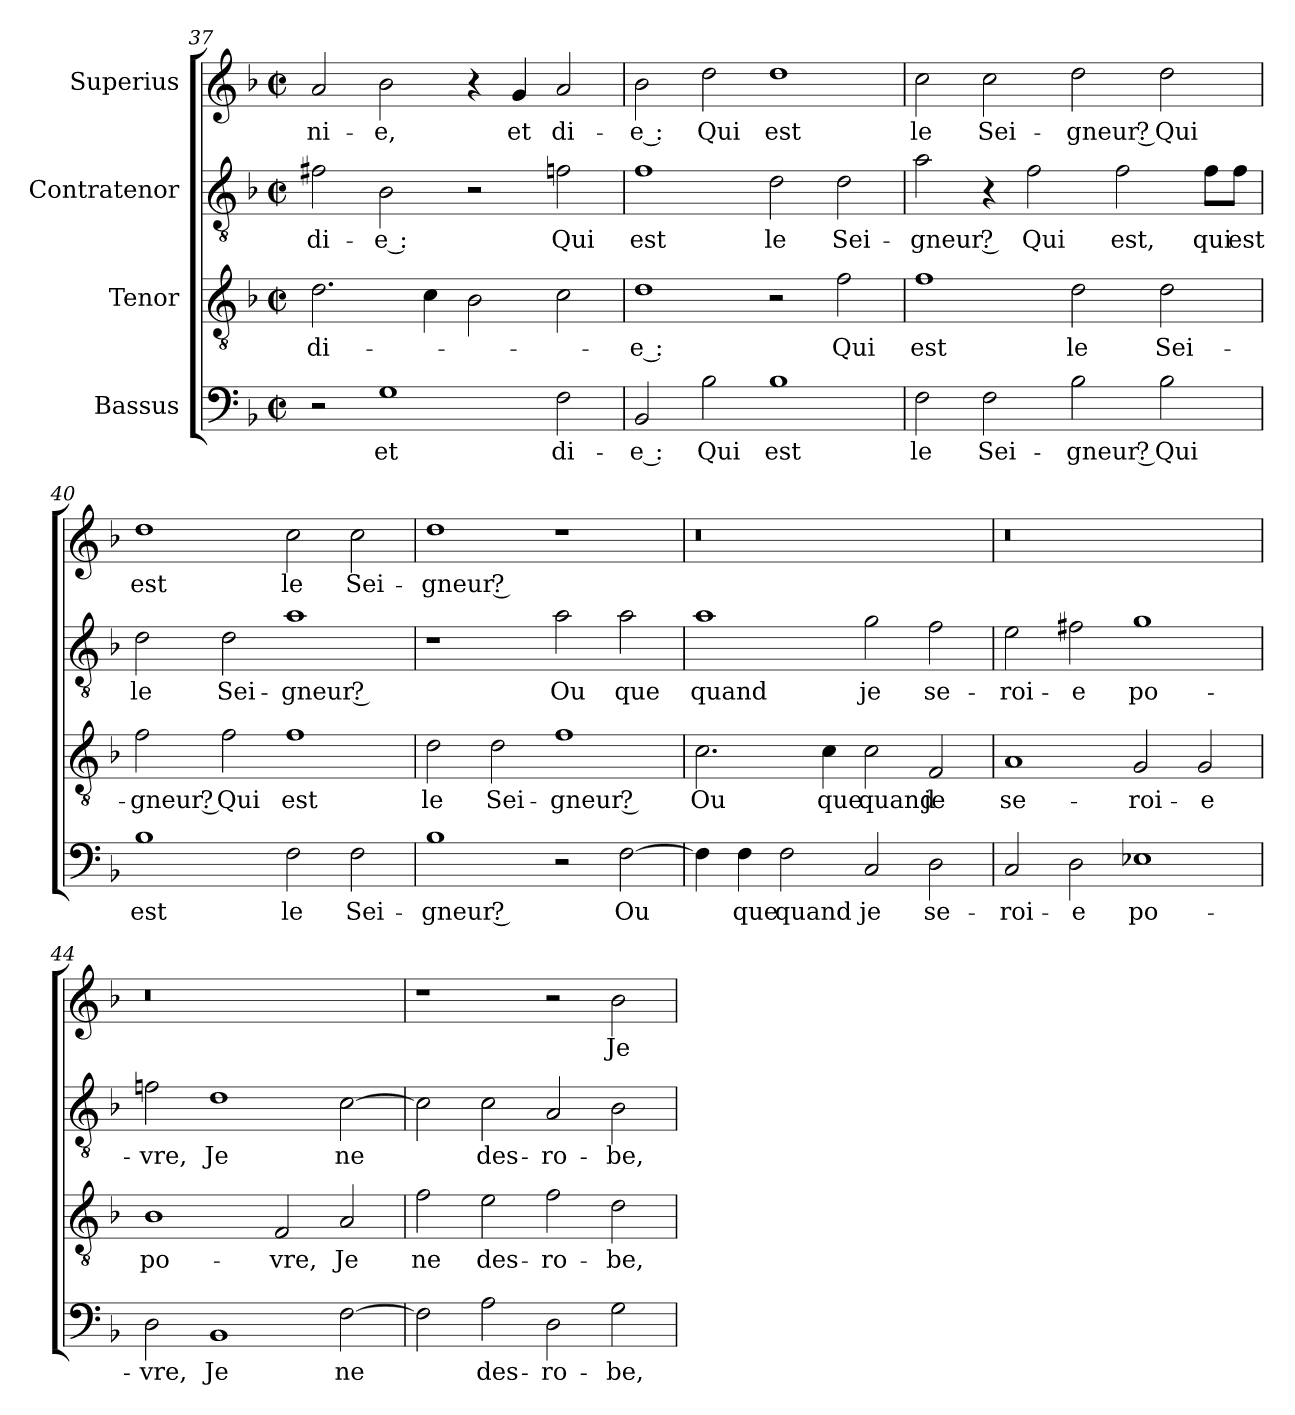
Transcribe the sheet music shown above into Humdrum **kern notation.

**kern	**text	**kern	**text	**kern	**text	**kern	**text
*part4	*part4	*part3	*part3	*part2	*part2	*part1	*part1
*staff4	*staff4	*staff3	*staff3	*staff2	*staff2	*staff1	*staff1
*I"Bassus	*	*I"Tenor	*	*I"Contratenor	*	*I"Superius	*
!!LO:PB:g=z
*clefF4	*	*clefGv2	*	*clefGv2	*	*clefG2	*
*	*	*ITrd7c12	*	*ITrd7c12	*	*	*
*k[b-]	*	*k[b-]	*	*k[b-]	*	*k[b-]	*
*F:	*	*F:	*	*F:	*	*F:	*
*M2/2	*	*M2/2	*	*M2/2	*	*M2/2	*
*met(c|)	*	*met(c|)	*	*met(c|)	*	*met(c|)	*
=37	=37	=37	=37	=37	=37	=37	=37
2r	.	2.D\	di-	2F#X\	di-	2a/	-ni-
1G\	et	.	.	2BB-\	-e :	2b-\	-e,
.	.	4C\	.	.	.	.	.
.	.	2BB-\	.	2r	.	4r	.
.	.	.	.	.	.	4g/	et
2F\	di-	2C\	.	2Fn\	Qui	2a/	di-
=38	=38	=38	=38	=38	=38	=38	=38
2BB-/	-e :	1D\	-e :	1F\	est	2b-\	-e :
2B-\	Qui	.	.	.	.	2dd\	Qui
1B-\	est	2r	.	2D\	le	1dd\	est
.	.	2F\	Qui	2D\	Sei-	.	.
=39	=39	=39	=39	=39	=39	=39	=39
2F\	le	1F\	est	2A\	-gneur ?	2cc\	le
2F\	Sei-	.	.	4r	.	2cc\	Sei-
.	.	.	.	2F\	Qui	.	.
2B-\	-gneur ?	2D\	le	.	.	2dd\	-gneur ?
.	.	.	.	2F\	est,	.	.
2B-\	Qui	2D\	Sei-	.	.	2dd\	Qui
.	.	.	.	8F\L	qui	.	.
.	.	.	.	8F\J	est	.	.
=40	=40	=40	=40	=40	=40	=40	=40
1B-\	est	2F\	-gneur ?	2D\	le	1dd\	est
.	.	2F\	Qui	2D\	Sei-	.	.
2F\	le	1F\	est	1A\	-gneur ?	2cc\	le
2F\	Sei-	.	.	.	.	2cc\	Sei-
=41	=41	=41	=41	=41	=41	=41	=41
1B-\	-gneur ?	2D\	le	1r	.	1dd\	-gneur ?
.	.	2D\	Sei-	.	.	.	.
2r	.	1F\	-gneur ?	2A\	Ou	1r	.
[2F\	Ou	.	.	2A\	que	.	.
!!LO:LB:g=z
=42	=42	=42	=42	=42	=42	=42	=42
!	!	!	!	!	!	!LO:N:vis=0	!
4F\]	.	2.C\	Ou	1A\	quand	1r	.
4F\	que	.	.	.	.	.	.
2F\	quand	.	.	.	.	.	.
.	.	4C\	que	.	.	.	.
2C/	je	2C\	quand	2G\	je	1ryy	.
2D\	se-	2FF/	je	2F\	se-	.	.
=43	=43	=43	=43	=43	=43	=43	=43
!	!	!	!	!	!	!LO:N:vis=0	!
2C/	-roi-	1AA/	se-	2E\	-roi-	1r	.
2D\	-e	.	.	2F#X\	-e	.	.
1E-X\	po-	2GG/	-roi-	1G\	po-	1ryy	.
.	.	2GG/	-e	.	.	.	.
=44	=44	=44	=44	=44	=44	=44	=44
!	!	!	!	!	!	!LO:N:vis=0	!
2D\	-vre,	1BB-\	po-	2Fn\	-vre,	1r	.
1BB-/	Je	.	.	1D\	Je	.	.
.	.	2FF/	-vre,	.	.	1ryy	.
[2F\	ne	2AA/	Je	[2C\	ne	.	.
=45	=45	=45	=45	=45	=45	=45	=45
2F\]	.	2F\	ne	2C\]	.	1r	.
2A\	des-	2E\	des-	2C\	des-	.	.
2D\	-ro-	2F\	-ro-	2AA/	-ro-	2r	.
2G\	-be,	2D\	-be,	2BB-\	-be,	2b-\	Je
=	=	=	=	=	=	=	=
*-	*-	*-	*-	*-	*-	*-	*-
